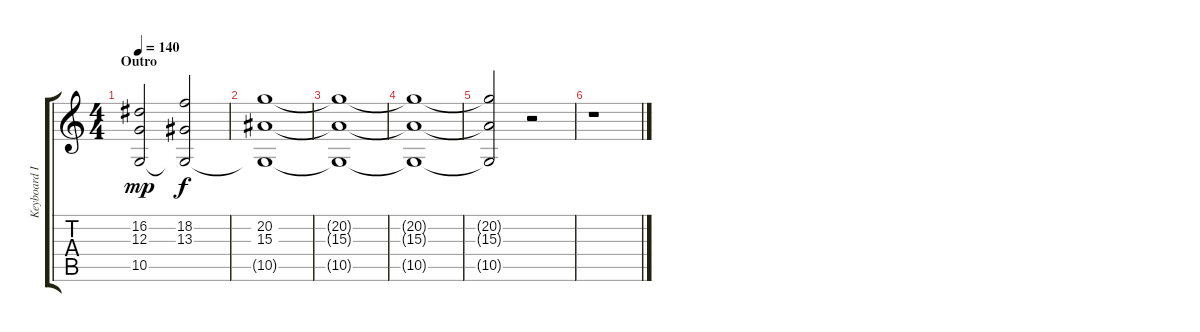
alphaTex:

\track ("Keyboard III" "Keyboard I") {instrument stringensemble1}
\staff {score tabs}
\tuning (E4 B3 G3 D3 A2 E2) {hide}
\ts (4 4)
\section ("" "Outro")
\tempo 140
\clef g2
\ks c
(16.2 12.3 10.5).2{dy mp} (18.2 13.3 10.5{t}).2{dy f} |
(20.2 15.3 10.5{t}).1 |
(20.2{t} 15.3{t} 10.5{t}).1 |
(20.2{t} 15.3{t} 10.5{t}).1 |
(20.2{t} 15.3{t} 10.5{t}).2 r.2 |
r.1
